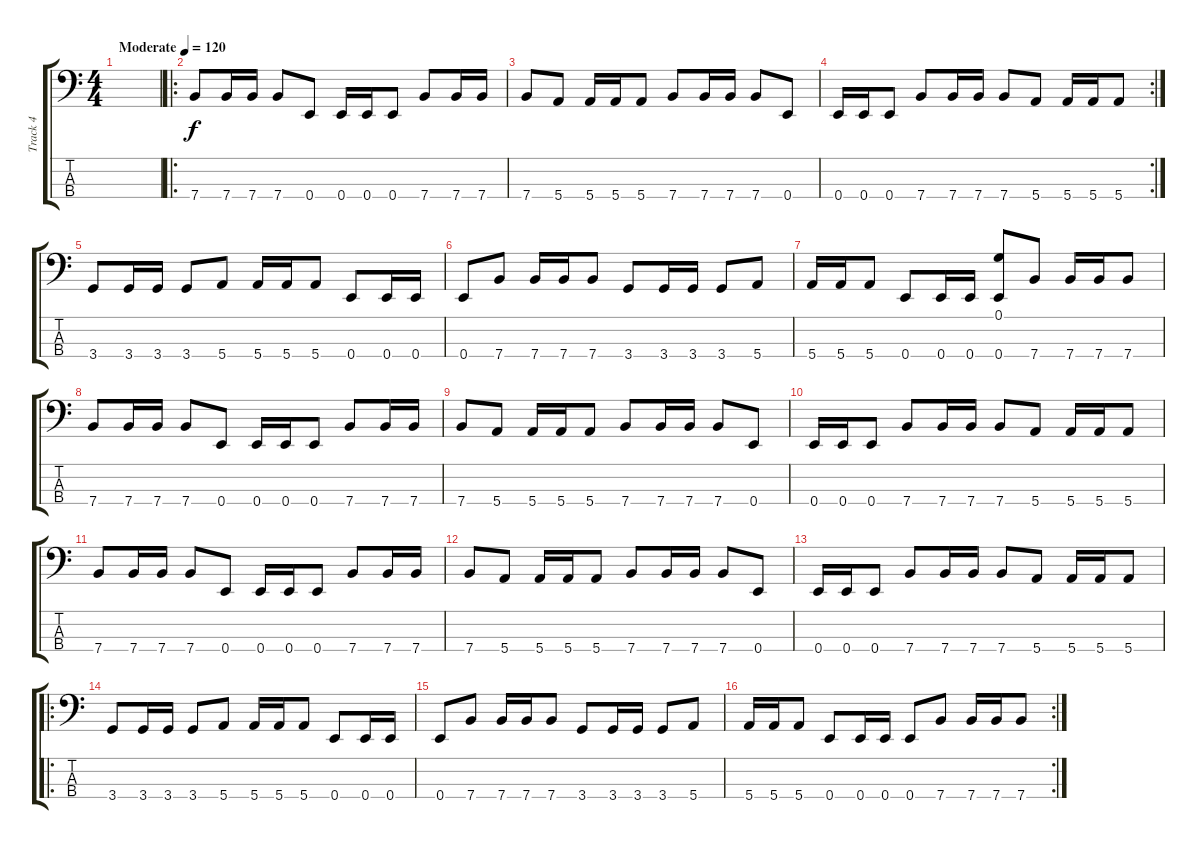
\track ("Track 4" "Track 4") {instrument electricbassfinger}
\staff {score tabs}
\tuning (G2 D2 A1 E1) {hide}
\ts (4 4)
\tempo (120 "Moderate")
\clef f4
\ks c
|
\ro
7.4.8 7.4.16 7.4.16 7.4.8 0.4.8 0.4.16 0.4.16 0.4.8 7.4.8 7.4.16 7.4.16 |
7.4.8 5.4.8 5.4.16 5.4.16 5.4.8 7.4.8 7.4.16 7.4.16 7.4.8 0.4.8 |
\rc 2
0.4.16 0.4.16 0.4.8 7.4.8 7.4.16 7.4.16 7.4.8 5.4.8 5.4.16 5.4.16 5.4.8 |
3.4.8 3.4.16 3.4.16 3.4.8 5.4.8 5.4.16 5.4.16 5.4.8 0.4.8 0.4.16 0.4.16 |
0.4.8 7.4.8 7.4.16 7.4.16 7.4.8 3.4.8 3.4.16 3.4.16 3.4.8 5.4.8 |
5.4.16 5.4.16 5.4.8 0.4.8 0.4.16 0.4.16 (0.1 0.4).8 7.4.8 7.4.16 7.4.16 7.4.8 |
7.4.8 7.4.16 7.4.16 7.4.8 0.4.8 0.4.16 0.4.16 0.4.8 7.4.8 7.4.16 7.4.16 |
7.4.8 5.4.8 5.4.16 5.4.16 5.4.8 7.4.8 7.4.16 7.4.16 7.4.8 0.4.8 |
0.4.16 0.4.16 0.4.8 7.4.8 7.4.16 7.4.16 7.4.8 5.4.8 5.4.16 5.4.16 5.4.8 |
7.4.8 7.4.16 7.4.16 7.4.8 0.4.8 0.4.16 0.4.16 0.4.8 7.4.8 7.4.16 7.4.16 |
7.4.8 5.4.8 5.4.16 5.4.16 5.4.8 7.4.8 7.4.16 7.4.16 7.4.8 0.4.8 |
0.4.16 0.4.16 0.4.8 7.4.8 7.4.16 7.4.16 7.4.8 5.4.8 5.4.16 5.4.16 5.4.8 |
\ro
3.4.8 3.4.16 3.4.16 3.4.8 5.4.8 5.4.16 5.4.16 5.4.8 0.4.8 0.4.16 0.4.16 |
0.4.8 7.4.8 7.4.16 7.4.16 7.4.8 3.4.8 3.4.16 3.4.16 3.4.8 5.4.8 |
\rc 2
5.4.16 5.4.16 5.4.8 0.4.8 0.4.16 0.4.16 0.4.8 7.4.8 7.4.16 7.4.16 7.4.8
